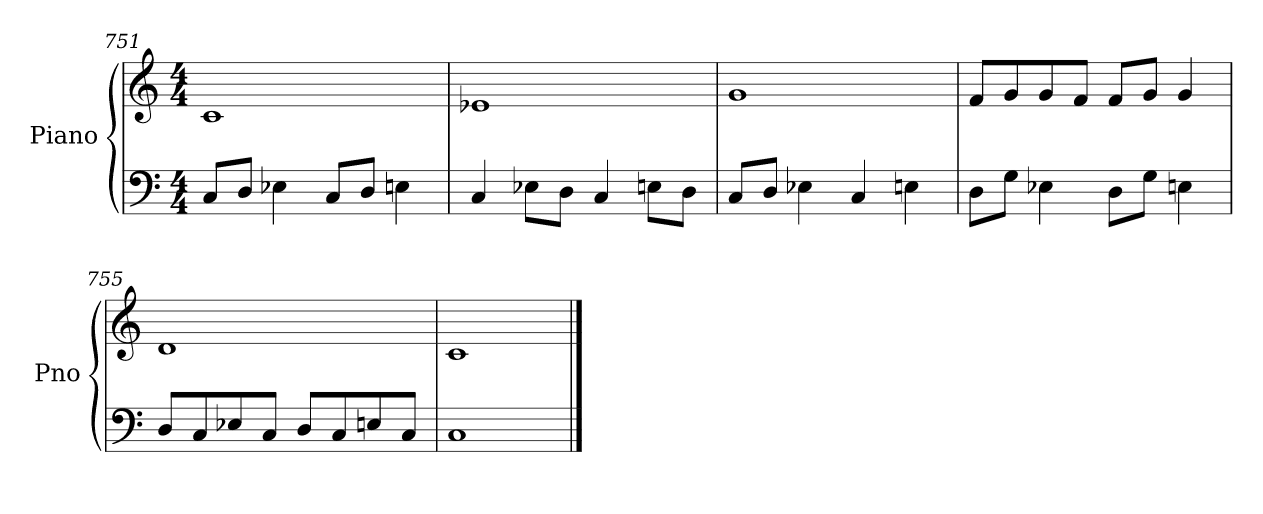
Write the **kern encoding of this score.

**kern	**kern
*part1	*part1
*staff2	*staff1
*I"Piano	*
*I'Pno	*
!!LO:PB:g=z
*clefF4	*clefG2
*k[]	*k[]
*M4/4	*M4/4
=751	=751
8C/L	1c
8D/J	.
4E-X\	.
8C/L	.
8D/J	.
4En\	.
=752	=752
4C/	1e-X
8E-X\L	.
8D\J	.
4C/	.
8En\L	.
8D\J	.
=753	=753
8C/L	1g
8D/J	.
4E-X\	.
4C/	.
4En\	.
=754	=754
8D\L	8f/L
8G\J	8g/
4E-X\	8g/
.	8f/J
8D\L	8f/L
8G\J	8g/J
4En\	4g/
=755	=755
8D/L	1d
8C/	.
8E-X/	.
8C/J	.
8D/L	.
8C/	.
8En/	.
8C/J	.
=756	=756
1C	1c
==	==
*-	*-
